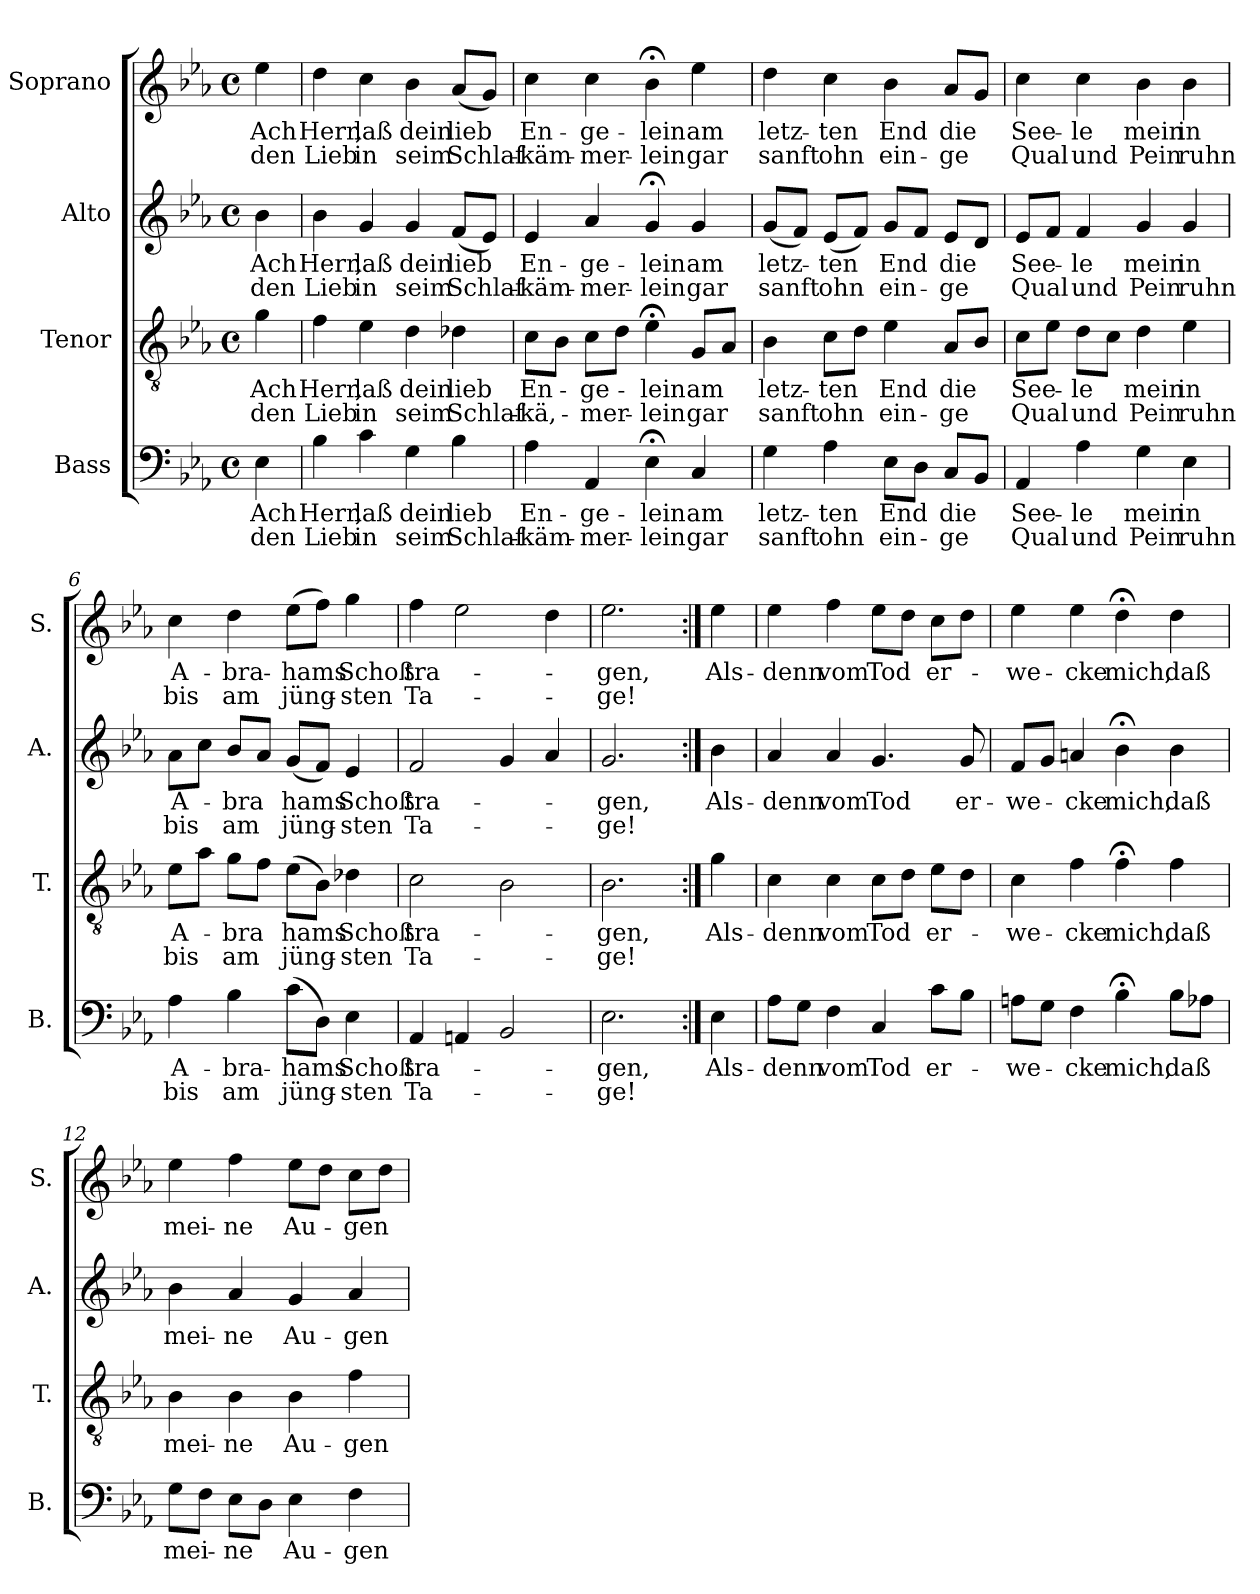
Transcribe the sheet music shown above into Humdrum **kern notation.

**kern	**text	**text	**kern	**text	**text	**kern	**text	**text	**kern	**text	**text
*part4	*part4	*part4	*part3	*part3	*part3	*part2	*part2	*part2	*part1	*part1	*part1
*staff4	*staff4	*staff4	*staff3	*staff3	*staff3	*staff2	*staff2	*staff2	*staff1	*staff1	*staff1
*I"Bass	*	*	*I"Tenor	*	*	*I"Alto	*	*	*I"Soprano	*	*
*I'B.	*	*	*I'T.	*	*	*I'A.	*	*	*I'S.	*	*
*clefF4	*	*	*clefGv2	*	*	*clefG2	*	*	*clefG2	*	*
*k[b-e-a-]	*	*	*k[b-e-a-]	*	*	*k[b-e-a-]	*	*	*k[b-e-a-]	*	*
*M4/4	*	*	*M4/4	*	*	*M4/4	*	*	*M4/4	*	*
*met(c)	*	*	*met(c)	*	*	*met(c)	*	*	*met(c)	*	*
*MM72	*	*	*MM72	*	*	*MM72	*	*	*MM72	*	*
=1	=1	=1	=1	=1	=1	=1	=1	=1	=1	=1	=1
!	!LO:LY:b	!LO:LY:b	!	!LO:LY:b	!LO:LY:b	!	!LO:LY:b	!LO:LY:b	!	!LO:LY:b	!LO:LY:b
4E-\	Ach	den	4g\	Ach	den	4b-\	Ach	den	4ee-\	Ach	den
=2	=2	=2	=2	=2	=2	=2	=2	=2	=2	=2	=2
!	!LO:LY:b	!LO:LY:b	!	!LO:LY:b	!LO:LY:b	!	!LO:LY:b	!LO:LY:b	!	!LO:LY:b	!LO:LY:b
4B-\	Herr,	Lieb	4f\	Herr,	Lieb	4b-\	Herr,	Lieb	4dd\	Herr,	Lieb
!	!LO:LY:b	!LO:LY:b	!	!LO:LY:b	!LO:LY:b	!	!LO:LY:b	!LO:LY:b	!	!LO:LY:b	!LO:LY:b
4c\	laß	in	4e-\	laß	in	4g/	laß	in	4cc\	laß	in
!	!LO:LY:b	!LO:LY:b	!	!LO:LY:b	!LO:LY:b	!	!LO:LY:b	!LO:LY:b	!	!LO:LY:b	!LO:LY:b
4G\	dein	seim	4d\	dein	seim	4g/	dein	seim	4b-\	dein	seim
!	!LO:LY:b	!LO:LY:b	!	!LO:LY:b	!LO:LY:b	!	!LO:LY:b	!LO:LY:b	!	!LO:LY:b	!LO:LY:b
4B-\	lieb	Schlaf-	4d-X\	lieb	Schlaf-	(8f/L	lieb	Schlaf-	(8a-/L	lieb	Schlaf-
.	.	.	.	.	.	8e-/J)	.	.	8g/J)	.	.
=3	=3	=3	=3	=3	=3	=3	=3	=3	=3	=3	=3
!	!LO:LY:b	!LO:LY:b	!	!LO:LY:b	!LO:LY:b	!	!LO:LY:b	!LO:LY:b	!	!LO:LY:b	!LO:LY:b
4A-\	En-	-käm-	8c\L	En-	-kä,-	4e-/	En-	-käm-	4cc\	En-	-käm-
.	.	.	8B-\J	.	.	.	.	.	.	.	.
!	!LO:LY:b	!LO:LY:b	!	!LO:LY:b	!LO:LY:b	!	!LO:LY:b	!LO:LY:b	!	!LO:LY:b	!LO:LY:b
4AA-/	-ge-	-mer-	8c\L	-ge-	-mer-	4a-/	-ge-	-mer-	4cc\	-ge-	-mer-
.	.	.	8d\J	.	.	.	.	.	.	.	.
!	!LO:LY:b	!LO:LY:b	!	!LO:LY:b	!LO:LY:b	!	!LO:LY:b	!LO:LY:b	!	!LO:LY:b	!LO:LY:b
4E-;<\	-lein	-lein	4e-;<\	-lein	-lein	4g;</	-lein	-lein	4b-;<\	-lein	-lein
!	!LO:LY:b	!LO:LY:b	!	!LO:LY:b	!LO:LY:b	!	!LO:LY:b	!LO:LY:b	!	!LO:LY:b	!LO:LY:b
4C/	am	gar	8G/L	am	gar	4g/	am	gar	4ee-\	am	gar
.	.	.	8A-/J	.	.	.	.	.	.	.	.
=4	=4	=4	=4	=4	=4	=4	=4	=4	=4	=4	=4
!	!LO:LY:b	!LO:LY:b	!	!LO:LY:b	!LO:LY:b	!	!LO:LY:b	!LO:LY:b	!	!LO:LY:b	!LO:LY:b
4G\	letz-	sanft	4B-\	letz-	sanft	(8g/L	letz-	sanft	4dd\	letz-	sanft
.	.	.	.	.	.	8f/J)	.	.	.	.	.
!	!LO:LY:b	!LO:LY:b	!	!LO:LY:b	!LO:LY:b	!	!LO:LY:b	!LO:LY:b	!	!LO:LY:b	!LO:LY:b
4A-\	-ten	ohn	8c\L	-ten	ohn	(8e-/L	-ten	ohn	4cc\	-ten	ohn
.	.	.	8d\J	.	.	8f/J)	.	.	.	.	.
!	!LO:LY:b	!LO:LY:b	!	!LO:LY:b	!LO:LY:b	!	!LO:LY:b	!LO:LY:b	!	!LO:LY:b	!LO:LY:b
8E-\L	End	ein-	4e-\	End	ein-	8g/L	End	ein-	4b-\	End	ein-
8D\J	.	.	.	.	.	8f/J	.	.	.	.	.
!	!LO:LY:b	!LO:LY:b	!	!LO:LY:b	!LO:LY:b	!	!LO:LY:b	!LO:LY:b	!	!LO:LY:b	!LO:LY:b
8C/L	die	-ge	8A-/L	die	-ge	8e-/L	die	-ge	8a-/L	die	-ge
8BB-/J	.	.	8B-/J	.	.	8d/J	.	.	8g/J	.	.
!!LO:LB:g=z
=5	=5	=5	=5	=5	=5	=5	=5	=5	=5	=5	=5
!	!LO:LY:b	!LO:LY:b	!	!LO:LY:b	!LO:LY:b	!	!LO:LY:b	!LO:LY:b	!	!LO:LY:b	!LO:LY:b
4AA-/	See-	Qual	8c\L	See-	Qual	8e-/L	See-	Qual	4cc\	See-	Qual
.	.	.	8e-\J	.	.	8f/J	.	.	.	.	.
!	!LO:LY:b	!LO:LY:b	!	!LO:LY:b	!LO:LY:b	!	!LO:LY:b	!LO:LY:b	!	!LO:LY:b	!LO:LY:b
4A-\	-le	und	8d\L	-le	und	4f/	-le	und	4cc\	-le	und
.	.	.	8c\J	.	.	.	.	.	.	.	.
!	!LO:LY:b	!LO:LY:b	!	!LO:LY:b	!LO:LY:b	!	!LO:LY:b	!LO:LY:b	!	!LO:LY:b	!LO:LY:b
4G\	mein	Pein	4d\	mein	Pein	4g/	mein	Pein	4b-\	mein	Pein
!	!LO:LY:b	!LO:LY:b	!	!LO:LY:b	!LO:LY:b	!	!LO:LY:b	!LO:LY:b	!	!LO:LY:b	!LO:LY:b
4E-\	in	ruhn	4e-\	in	ruhn	4g/	in	ruhn	4b-\	in	ruhn
=6	=6	=6	=6	=6	=6	=6	=6	=6	=6	=6	=6
!	!LO:LY:b	!LO:LY:b	!	!LO:LY:b	!LO:LY:b	!	!LO:LY:b	!LO:LY:b	!	!LO:LY:b	!LO:LY:b
4A-\	A-	bis	8e-\L	A-	bis	8a-\L	A-	bis	4cc\	A-	bis
.	.	.	8a-\J	.	.	8cc\J	.	.	.	.	.
!	!LO:LY:b	!LO:LY:b	!	!LO:LY:b	!LO:LY:b	!	!LO:LY:b	!LO:LY:b	!	!LO:LY:b	!LO:LY:b
4B-\	-bra-	am	8g\L	-bra	am	8b-/L	-bra	am	4dd\	-bra-	am
.	.	.	8f\J	.	.	8a-/J	.	.	.	.	.
!	!LO:LY:b	!LO:LY:b	!	!LO:LY:b	!LO:LY:b	!	!LO:LY:b	!LO:LY:b	!	!LO:LY:b	!LO:LY:b
(8c\L	-hams	jüng-	(8e-\L	hams	jüng-	(8g/L	hams	jüng-	(8ee-\L	-hams	jüng-
8D\J)	.	.	8B-\J)	.	.	8f/J)	.	.	8ff\J)	.	.
!	!LO:LY:b	!LO:LY:b	!	!LO:LY:b	!LO:LY:b	!	!LO:LY:b	!LO:LY:b	!	!LO:LY:b	!LO:LY:b
4E-\	Schoß	-sten	4d-X\	Schoß	-sten	4e-/	Schoß	-sten	4gg\	Schoß	-sten
=7	=7	=7	=7	=7	=7	=7	=7	=7	=7	=7	=7
!	!LO:LY:b	!LO:LY:b	!	!LO:LY:b	!LO:LY:b	!	!LO:LY:b	!LO:LY:b	!	!LO:LY:b	!LO:LY:b
4AA-/	tra-	Ta-	2c\	tra-	Ta-	2f/	tra-	Ta-	4ff\	tra-	Ta-
4AAn/	.	.	.	.	.	.	.	.	2ee-\	.	.
2BB-/	.	.	2B-\	.	.	4g/	.	.	.	.	.
.	.	.	.	.	.	4a-/	.	.	4dd\	.	.
=8	=8	=8	=8	=8	=8	=8	=8	=8	=8	=8	=8
!	!LO:LY:b	!LO:LY:b	!	!LO:LY:b	!LO:LY:b	!	!LO:LY:b	!LO:LY:b	!	!LO:LY:b	!LO:LY:b
2.E-\	-gen,	-ge!	2.B-\	-gen,	-ge!	2.g/	-gen,	-ge!	2.ee-\	-gen,	-ge!
=9:|!	=9:|!	=9:|!	=9:|!	=9:|!	=9:|!	=9:|!	=9:|!	=9:|!	=9:|!	=9:|!	=9:|!
!	!LO:LY:b	!	!	!LO:LY:b	!	!	!LO:LY:b	!	!	!LO:LY:b	!
4E-\	Als-	.	4g\	Als-	.	4b-\	Als-	.	4ee-\	Als-	.
!!LO:PB:g=z
=10	=10	=10	=10	=10	=10	=10	=10	=10	=10	=10	=10
!	!LO:LY:b	!	!	!LO:LY:b	!	!	!LO:LY:b	!	!	!LO:LY:b	!
8A-\L	-denn	.	4c\	-denn	.	4a-/	-denn	.	4ee-\	-denn	.
8G\J	.	.	.	.	.	.	.	.	.	.	.
!	!LO:LY:b	!	!	!LO:LY:b	!	!	!LO:LY:b	!	!	!LO:LY:b	!
4F\	vom	.	4c\	vom	.	4a-/	vom	.	4ff\	vom	.
!	!LO:LY:b	!	!	!LO:LY:b	!	!	!LO:LY:b	!	!	!LO:LY:b	!
4C/	Tod	.	8c\L	Tod	.	4.g/	Tod	.	8ee-\L	Tod	.
.	.	.	8d\J	.	.	.	.	.	8dd\J	.	.
!	!LO:LY:b	!	!	!LO:LY:b	!	!	!	!	!	!LO:LY:b	!
8c\L	er-	.	8e-\L	er-	.	.	.	.	8cc\L	er-	.
!	!	!	!	!	!	!	!LO:LY:b	!	!	!	!
8B-\J	.	.	8d\J	.	.	8g/	er-	.	8dd\J	.	.
=11	=11	=11	=11	=11	=11	=11	=11	=11	=11	=11	=11
!	!LO:LY:b	!	!	!LO:LY:b	!	!	!LO:LY:b	!	!	!LO:LY:b	!
8An\L	-we-	.	4c\	-we-	.	8f/L	-we-	.	4ee-\	-we-	.
8G\J	.	.	.	.	.	8g/J	.	.	.	.	.
!	!LO:LY:b	!	!	!LO:LY:b	!	!	!LO:LY:b	!	!	!LO:LY:b	!
4F\	-cke	.	4f\	-cke	.	4an/	-cke	.	4ee-\	-cke	.
!	!LO:LY:b	!	!	!LO:LY:b	!	!	!LO:LY:b	!	!	!LO:LY:b	!
4B-;<\	mich,	.	4f;<\	mich,	.	4b-;<\	mich,	.	4dd;<\	mich,	.
!	!LO:LY:b	!	!	!LO:LY:b	!	!	!LO:LY:b	!	!	!LO:LY:b	!
8B-\L	daß	.	4f\	daß	.	4b-\	daß	.	4dd\	daß	.
8A-X\J	.	.	.	.	.	.	.	.	.	.	.
=12	=12	=12	=12	=12	=12	=12	=12	=12	=12	=12	=12
!	!LO:LY:b	!	!	!LO:LY:b	!	!	!LO:LY:b	!	!	!LO:LY:b	!
8G\L	mei-	.	4B-\	mei-	.	4b-\	mei-	.	4ee-\	mei-	.
8F\J	.	.	.	.	.	.	.	.	.	.	.
!	!LO:LY:b	!	!	!LO:LY:b	!	!	!LO:LY:b	!	!	!LO:LY:b	!
8E-\L	-ne	.	4B-\	-ne	.	4a-/	-ne	.	4ff\	-ne	.
8D\J	.	.	.	.	.	.	.	.	.	.	.
!	!LO:LY:b	!	!	!LO:LY:b	!	!	!LO:LY:b	!	!	!LO:LY:b	!
4E-\	Au-	.	4B-\	Au-	.	4g/	Au-	.	8ee-\L	Au-	.
.	.	.	.	.	.	.	.	.	8dd\J	.	.
!	!LO:LY:b	!	!	!LO:LY:b	!	!	!LO:LY:b	!	!	!LO:LY:b	!
4F\	-gen	.	4f\	-gen	.	4a-/	-gen	.	8cc\L	-gen	.
.	.	.	.	.	.	.	.	.	8dd\J	.	.
=	=	=	=	=	=	=	=	=	=	=	=
*-	*-	*-	*-	*-	*-	*-	*-	*-	*-	*-	*-
